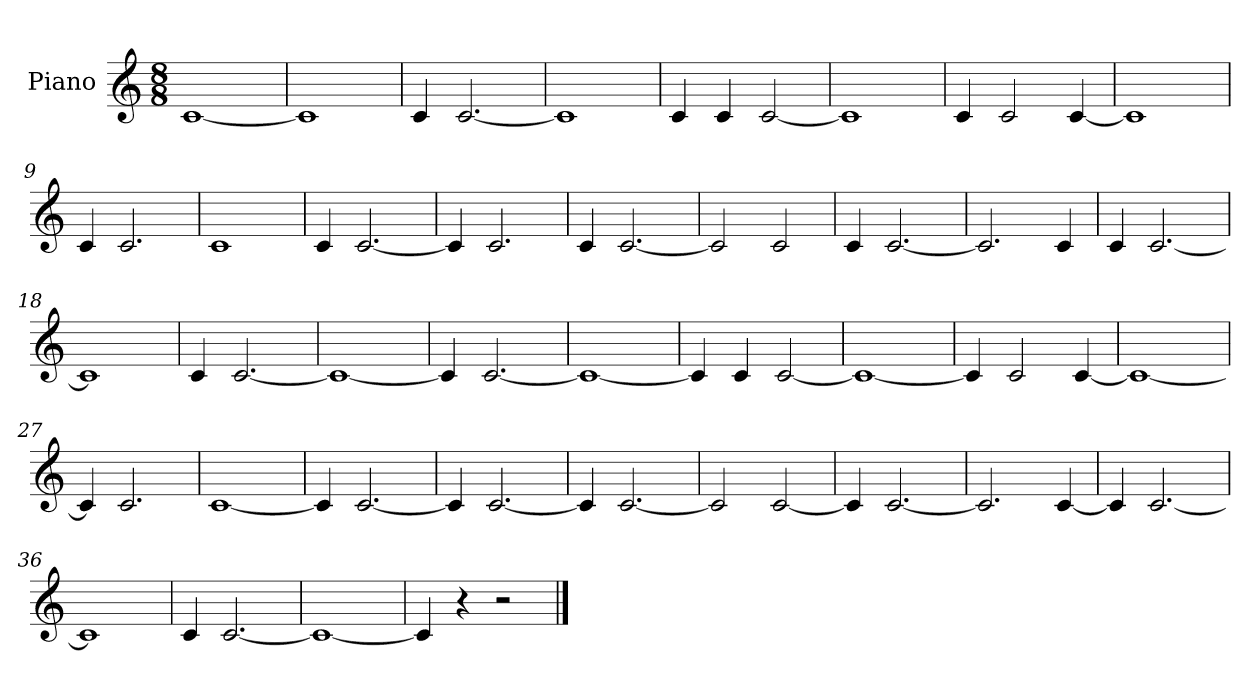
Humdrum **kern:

**kern
*part1
*staff1
*I"Piano
*I'Pno.
*clefG2
*k[]
*M8/8
*MM90
=1
[1c
=2
1c]
=3
4c/
[2.c/
=4
1c]
=5
4c/
4c/
[2c/
=6
1c]
=7
4c/
2c/
[4c/
=8
1c]
=9
4c/
2.c/
=10
1c
=11
4c/
[2.c/
=12
4c/]
2.c/
=13
4c/
[2.c/
=14
2c/]
2c/
=15
4c/
[2.c/
=16
2.c/]
4c/
=17
4c/
[2.c/
=18
1c]
=19
4c/
[2.c/
=20
1c_
=21
4c/]
[2.c/
=22
1c_
=23
4c/]
4c/
[2c/
=24
1c_
=25
4c/]
2c/
[4c/
=26
1c_
=27
4c/]
2.c/
=28
[1c
=29
4c/]
[2.c/
=30
4c/]
[2.c/
=31
4c/]
[2.c/
=32
2c/]
[2c/
=33
4c/]
[2.c/
=34
2.c/]
[4c/
=35
4c/]
[2.c/
=36
1c]
=37
4c/
[2.c/
=38
1c_
=39
4c/]
4r
2r
==
*-
